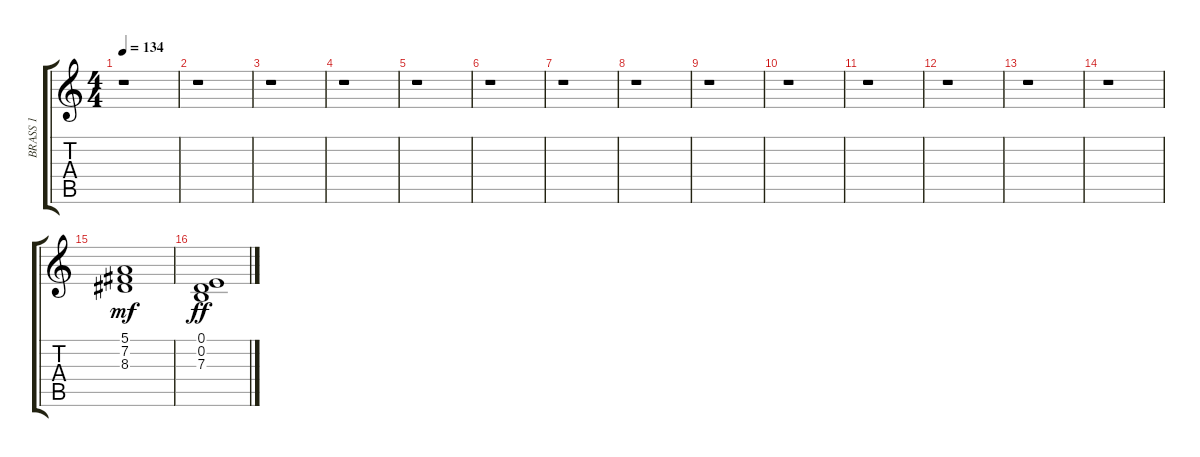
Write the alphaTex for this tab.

\track ("BRASS 1" "BRASS 1") {instrument brasssection}
\staff {score tabs}
\tuning (E4 B3 G3 D3 A2 E2) {hide}
\ts (4 4)
\tempo 134
\clef g2
\ks c
r.1{dy f} |
r.1 |
r.1 |
r.1 |
r.1 |
r.1 |
r.1 |
r.1 |
r.1 |
r.1 |
r.1 |
r.1 |
r.1 |
r.1 |
(5.1 7.2 8.3).1{dy mf} |
(0.1 0.2 7.3).1{dy ff}
